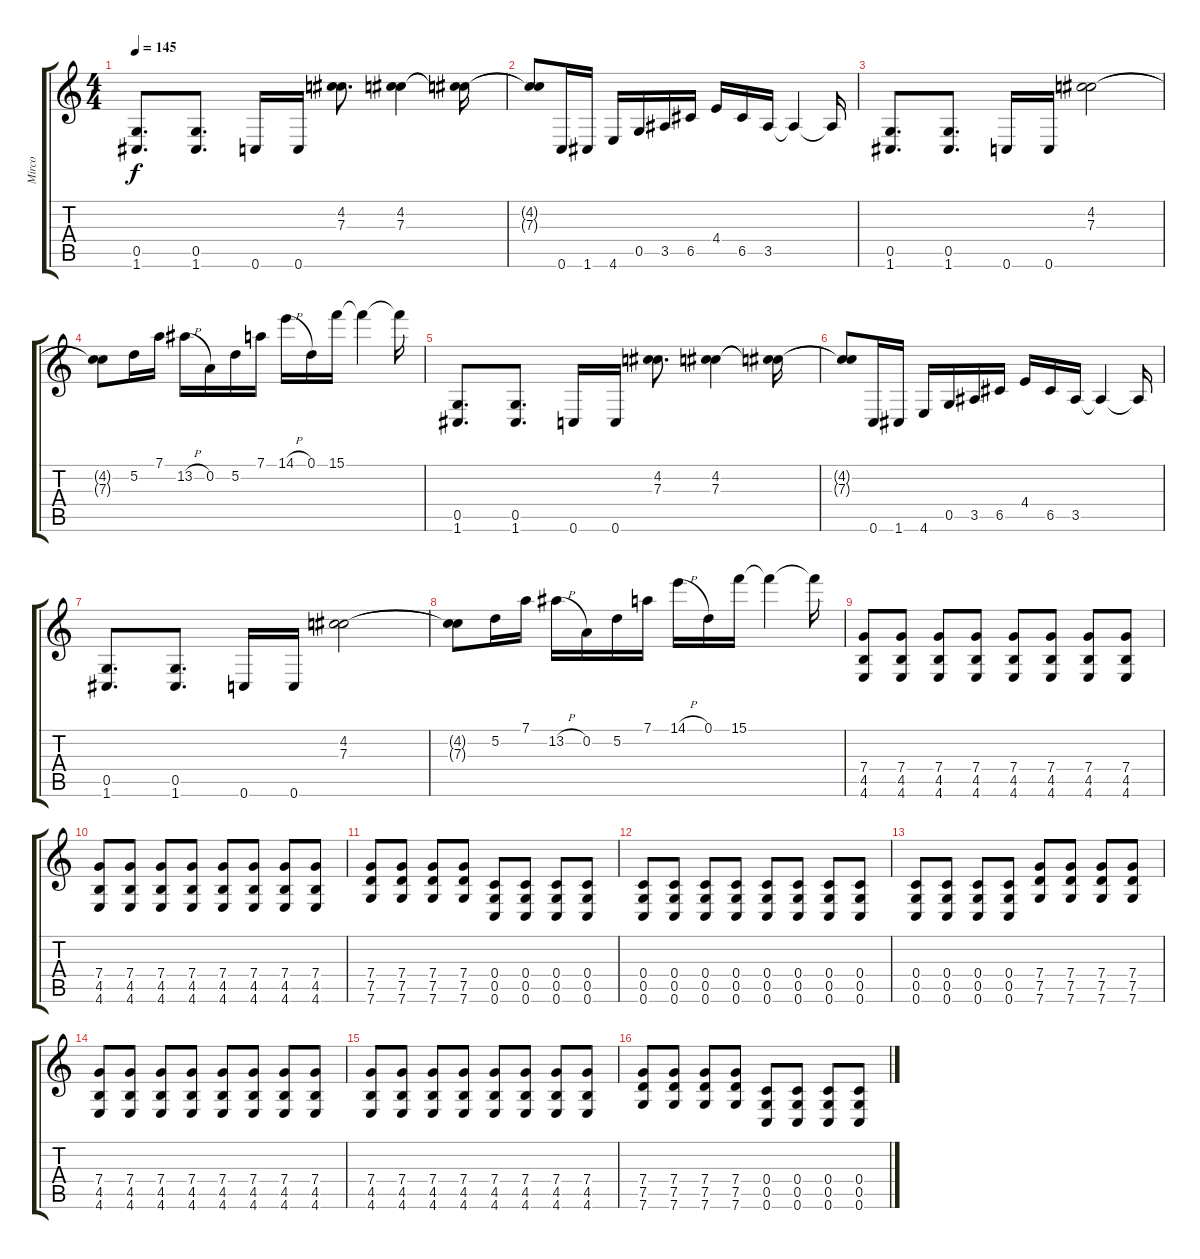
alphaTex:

\track ("Mirco" "Mirco") {instrument distortionguitar}
\staff {score tabs}
\tuning (D4 A3 F3 C3 G2 C2) {hide}
\ts (4 4)
\tempo 145
\clef g2
\ks c
(0.5 1.6).8{d dy f} (0.5 1.6).8{d} 0.6.16 0.6.16 (4.2 7.3).8{d} (4.2 7.3).4 (4.2{t} 7.3{t}).16 |
(4.2{t} 7.3{t}).8 0.6.16 1.6.16 4.6.16 0.5.16 3.5.16 6.5.16 4.4.16 6.5.16 3.5.16 3.5{t}.4 3.5{t}.16 |
(0.5 1.6).8{d} (0.5 1.6).8{d} 0.6.16 0.6.16 (4.2 7.3).2 |
(4.2{t} 7.3{t}).8 5.2.16 7.1.16 13.2{h}.16 0.2.16 5.2.16 7.1.16 14.1{h}.16 0.1.16 15.1.16 15.1{t}.4 15.1{t}.16 |
(0.5 1.6).8{d} (0.5 1.6).8{d} 0.6.16 0.6.16 (4.2 7.3).8{d} (4.2 7.3).4 (4.2{t} 7.3{t}).16 |
(4.2{t} 7.3{t}).8 0.6.16 1.6.16 4.6.16 0.5.16 3.5.16 6.5.16 4.4.16 6.5.16 3.5.16 3.5{t}.4 3.5{t}.16 |
(0.5 1.6).8{d} (0.5 1.6).8{d} 0.6.16 0.6.16 (4.2 7.3).2 |
(4.2{t} 7.3{t}).8 5.2.16 7.1.16 13.2{h}.16 0.2.16 5.2.16 7.1.16 14.1{h}.16 0.1.16 15.1.16 15.1{t}.4 15.1{t}.16 |
(7.4 4.5 4.6).8 (7.4 4.5 4.6).8 (7.4 4.5 4.6).8 (7.4 4.5 4.6).8 (7.4 4.5 4.6).8 (7.4 4.5 4.6).8 (7.4 4.5 4.6).8 (7.4 4.5 4.6).8 |
(7.4 4.5 4.6).8 (7.4 4.5 4.6).8 (7.4 4.5 4.6).8 (7.4 4.5 4.6).8 (7.4 4.5 4.6).8 (7.4 4.5 4.6).8 (7.4 4.5 4.6).8 (7.4 4.5 4.6).8 |
(7.4 7.5 7.6).8 (7.4 7.5 7.6).8 (7.4 7.5 7.6).8 (7.4 7.5 7.6).8 (0.4 0.5 0.6).8 (0.4 0.5 0.6).8 (0.4 0.5 0.6).8 (0.4 0.5 0.6).8 |
(0.4 0.5 0.6).8 (0.4 0.5 0.6).8 (0.4 0.5 0.6).8 (0.4 0.5 0.6).8 (0.4 0.5 0.6).8 (0.4 0.5 0.6).8 (0.4 0.5 0.6).8 (0.4 0.5 0.6).8 |
(0.4 0.5 0.6).8 (0.4 0.5 0.6).8 (0.4 0.5 0.6).8 (0.4 0.5 0.6).8 (7.4 7.5 7.6).8 (7.4 7.5 7.6).8 (7.4 7.5 7.6).8 (7.4 7.5 7.6).8 |
(7.4 4.5 4.6).8 (7.4 4.5 4.6).8 (7.4 4.5 4.6).8 (7.4 4.5 4.6).8 (7.4 4.5 4.6).8 (7.4 4.5 4.6).8 (7.4 4.5 4.6).8 (7.4 4.5 4.6).8 |
(7.4 4.5 4.6).8 (7.4 4.5 4.6).8 (7.4 4.5 4.6).8 (7.4 4.5 4.6).8 (7.4 4.5 4.6).8 (7.4 4.5 4.6).8 (7.4 4.5 4.6).8 (7.4 4.5 4.6).8 |
(7.4 7.5 7.6).8 (7.4 7.5 7.6).8 (7.4 7.5 7.6).8 (7.4 7.5 7.6).8 (0.4 0.5 0.6).8 (0.4 0.5 0.6).8 (0.4 0.5 0.6).8 (0.4 0.5 0.6).8
